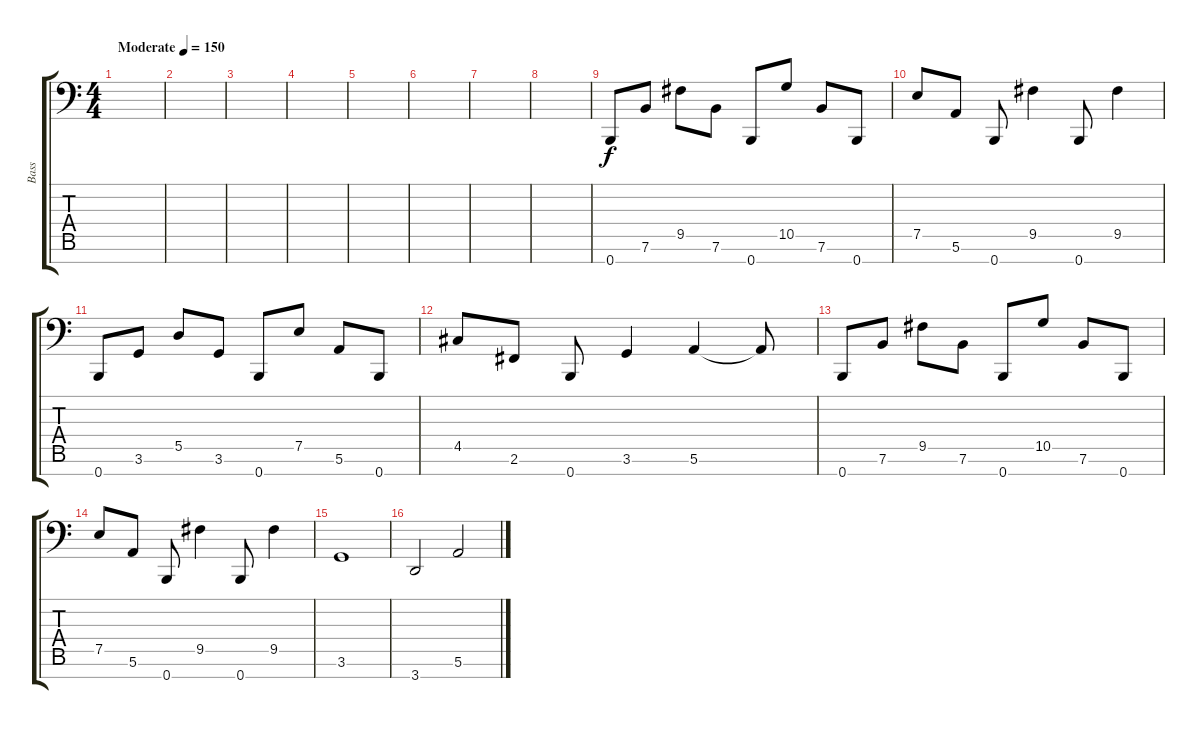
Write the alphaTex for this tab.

\track ("Bass" "Bass") {instrument electricbasspick}
\staff {score tabs}
\tuning (E3 B2 G2 D2 A1 E1 B0) {hide}
\ts (4 4)
\tempo (150 "Moderate")
\clef f4
\ks c
|
|
|
|
|
|
|
|
0.7.8 7.6.8 9.5.8 7.6.8 0.7.8 10.5.8 7.6.8 0.7.8 |
7.5.8 5.6.8 0.7.8 9.5.4 0.7.8 9.5.4 |
0.7.8 3.6.8 5.5.8 3.6.8 0.7.8 7.5.8 5.6.8 0.7.8 |
4.5.8 2.6.8 0.7.8 3.6.4 5.6.4 5.6{t}.8 |
0.7.8 7.6.8 9.5.8 7.6.8 0.7.8 10.5.8 7.6.8 0.7.8 |
7.5.8 5.6.8 0.7.8 9.5.4 0.7.8 9.5.4 |
3.6.1 |
3.7.2 5.6.2
